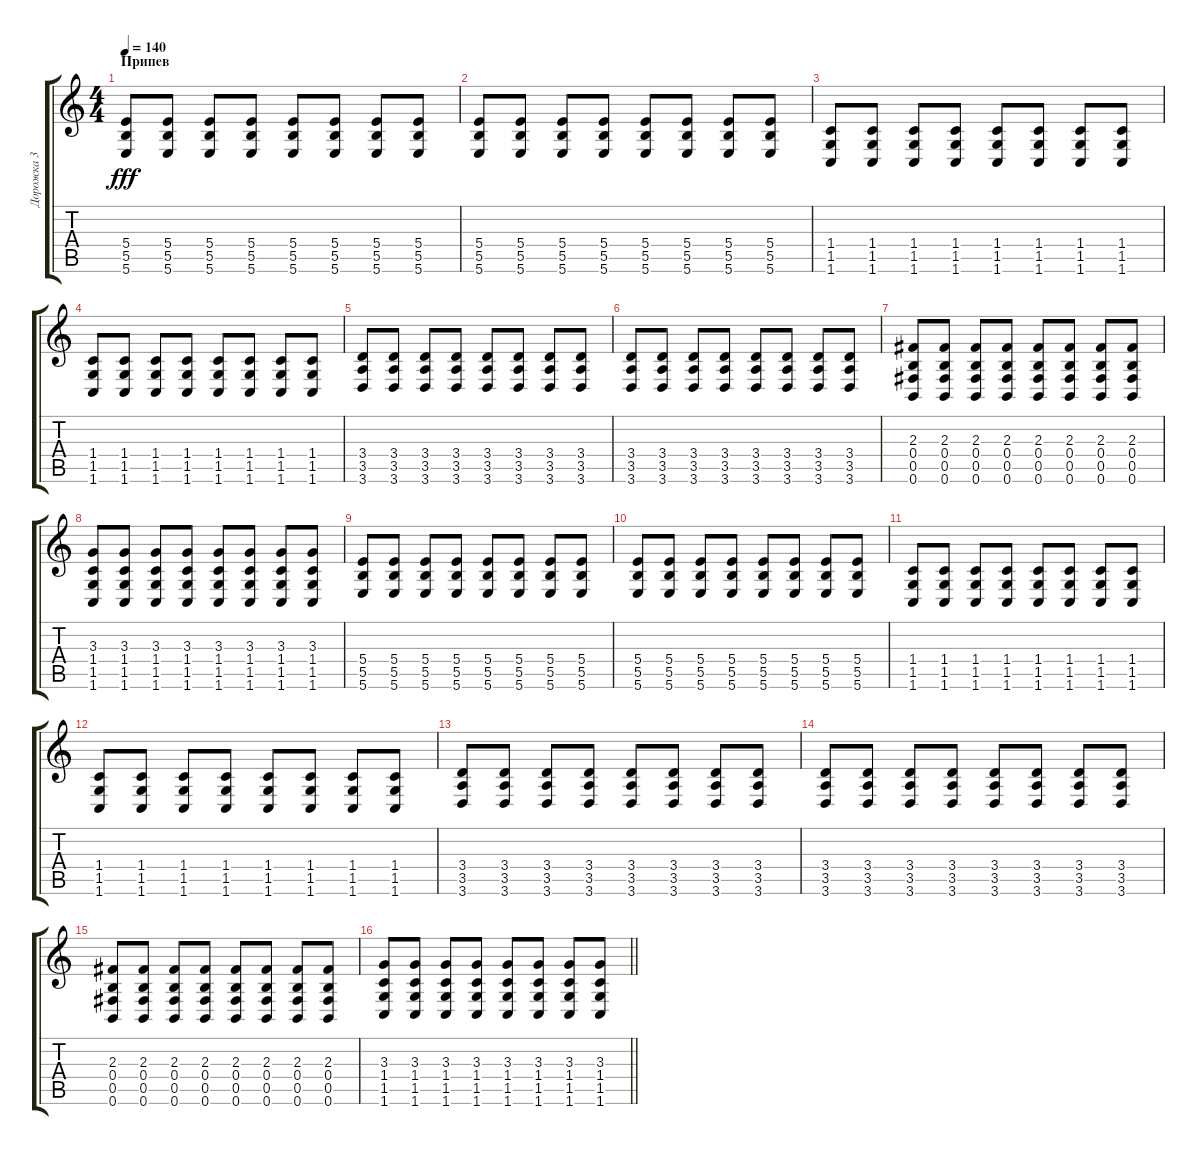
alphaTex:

\track ("Дорожка 3" "Дорожка 3") {instrument distortionguitar}
\staff {score tabs}
\tuning (Db4 Ab3 E3 B2 Gb2 B1) {hide}
\ts (4 4)
\section ("" "Припев")
\tempo 140
\clef g2
\ks c
(5.4 5.5 5.6).8{dy fff} (5.4 5.5 5.6).8 (5.4 5.5 5.6).8 (5.4 5.5 5.6).8 (5.4 5.5 5.6).8 (5.4 5.5 5.6).8 (5.4 5.5 5.6).8 (5.4 5.5 5.6).8 |
(5.4 5.5 5.6).8 (5.4 5.5 5.6).8 (5.4 5.5 5.6).8 (5.4 5.5 5.6).8 (5.4 5.5 5.6).8 (5.4 5.5 5.6).8 (5.4 5.5 5.6).8 (5.4 5.5 5.6).8 |
(1.4 1.5 1.6).8 (1.4 1.5 1.6).8 (1.4 1.5 1.6).8 (1.4 1.5 1.6).8 (1.4 1.5 1.6).8 (1.4 1.5 1.6).8 (1.4 1.5 1.6).8 (1.4 1.5 1.6).8 |
(1.4 1.5 1.6).8 (1.4 1.5 1.6).8 (1.4 1.5 1.6).8 (1.4 1.5 1.6).8 (1.4 1.5 1.6).8 (1.4 1.5 1.6).8 (1.4 1.5 1.6).8 (1.4 1.5 1.6).8 |
(3.4 3.5 3.6).8 (3.4 3.5 3.6).8 (3.4 3.5 3.6).8 (3.4 3.5 3.6).8 (3.4 3.5 3.6).8 (3.4 3.5 3.6).8 (3.4 3.5 3.6).8 (3.4 3.5 3.6).8 |
(3.4 3.5 3.6).8 (3.4 3.5 3.6).8 (3.4 3.5 3.6).8 (3.4 3.5 3.6).8 (3.4 3.5 3.6).8 (3.4 3.5 3.6).8 (3.4 3.5 3.6).8 (3.4 3.5 3.6).8 |
(2.3 0.4 0.5 0.6).8 (2.3 0.4 0.5 0.6).8 (2.3 0.4 0.5 0.6).8 (2.3 0.4 0.5 0.6).8 (2.3 0.4 0.5 0.6).8 (2.3 0.4 0.5 0.6).8 (2.3 0.4 0.5 0.6).8 (2.3 0.4 0.5 0.6).8 |
(3.3 1.4 1.5 1.6).8 (3.3 1.4 1.5 1.6).8 (3.3 1.4 1.5 1.6).8 (3.3 1.4 1.5 1.6).8 (3.3 1.4 1.5 1.6).8 (3.3 1.4 1.5 1.6).8 (3.3 1.4 1.5 1.6).8 (3.3 1.4 1.5 1.6).8 |
(5.4 5.5 5.6).8 (5.4 5.5 5.6).8 (5.4 5.5 5.6).8 (5.4 5.5 5.6).8 (5.4 5.5 5.6).8 (5.4 5.5 5.6).8 (5.4 5.5 5.6).8 (5.4 5.5 5.6).8 |
(5.4 5.5 5.6).8 (5.4 5.5 5.6).8 (5.4 5.5 5.6).8 (5.4 5.5 5.6).8 (5.4 5.5 5.6).8 (5.4 5.5 5.6).8 (5.4 5.5 5.6).8 (5.4 5.5 5.6).8 |
(1.4 1.5 1.6).8 (1.4 1.5 1.6).8 (1.4 1.5 1.6).8 (1.4 1.5 1.6).8 (1.4 1.5 1.6).8 (1.4 1.5 1.6).8 (1.4 1.5 1.6).8 (1.4 1.5 1.6).8 |
(1.4 1.5 1.6).8 (1.4 1.5 1.6).8 (1.4 1.5 1.6).8 (1.4 1.5 1.6).8 (1.4 1.5 1.6).8 (1.4 1.5 1.6).8 (1.4 1.5 1.6).8 (1.4 1.5 1.6).8 |
(3.4 3.5 3.6).8 (3.4 3.5 3.6).8 (3.4 3.5 3.6).8 (3.4 3.5 3.6).8 (3.4 3.5 3.6).8 (3.4 3.5 3.6).8 (3.4 3.5 3.6).8 (3.4 3.5 3.6).8 |
(3.4 3.5 3.6).8 (3.4 3.5 3.6).8 (3.4 3.5 3.6).8 (3.4 3.5 3.6).8 (3.4 3.5 3.6).8 (3.4 3.5 3.6).8 (3.4 3.5 3.6).8 (3.4 3.5 3.6).8 |
(2.3 0.4 0.5 0.6).8 (2.3 0.4 0.5 0.6).8 (2.3 0.4 0.5 0.6).8 (2.3 0.4 0.5 0.6).8 (2.3 0.4 0.5 0.6).8 (2.3 0.4 0.5 0.6).8 (2.3 0.4 0.5 0.6).8 (2.3 0.4 0.5 0.6).8 |
\barLineRight lightlight
(3.3 1.4 1.5 1.6).8 (3.3 1.4 1.5 1.6).8 (3.3 1.4 1.5 1.6).8 (3.3 1.4 1.5 1.6).8 (3.3 1.4 1.5 1.6).8 (3.3 1.4 1.5 1.6).8 (3.3 1.4 1.5 1.6).8 (3.3 1.4 1.5 1.6).8
